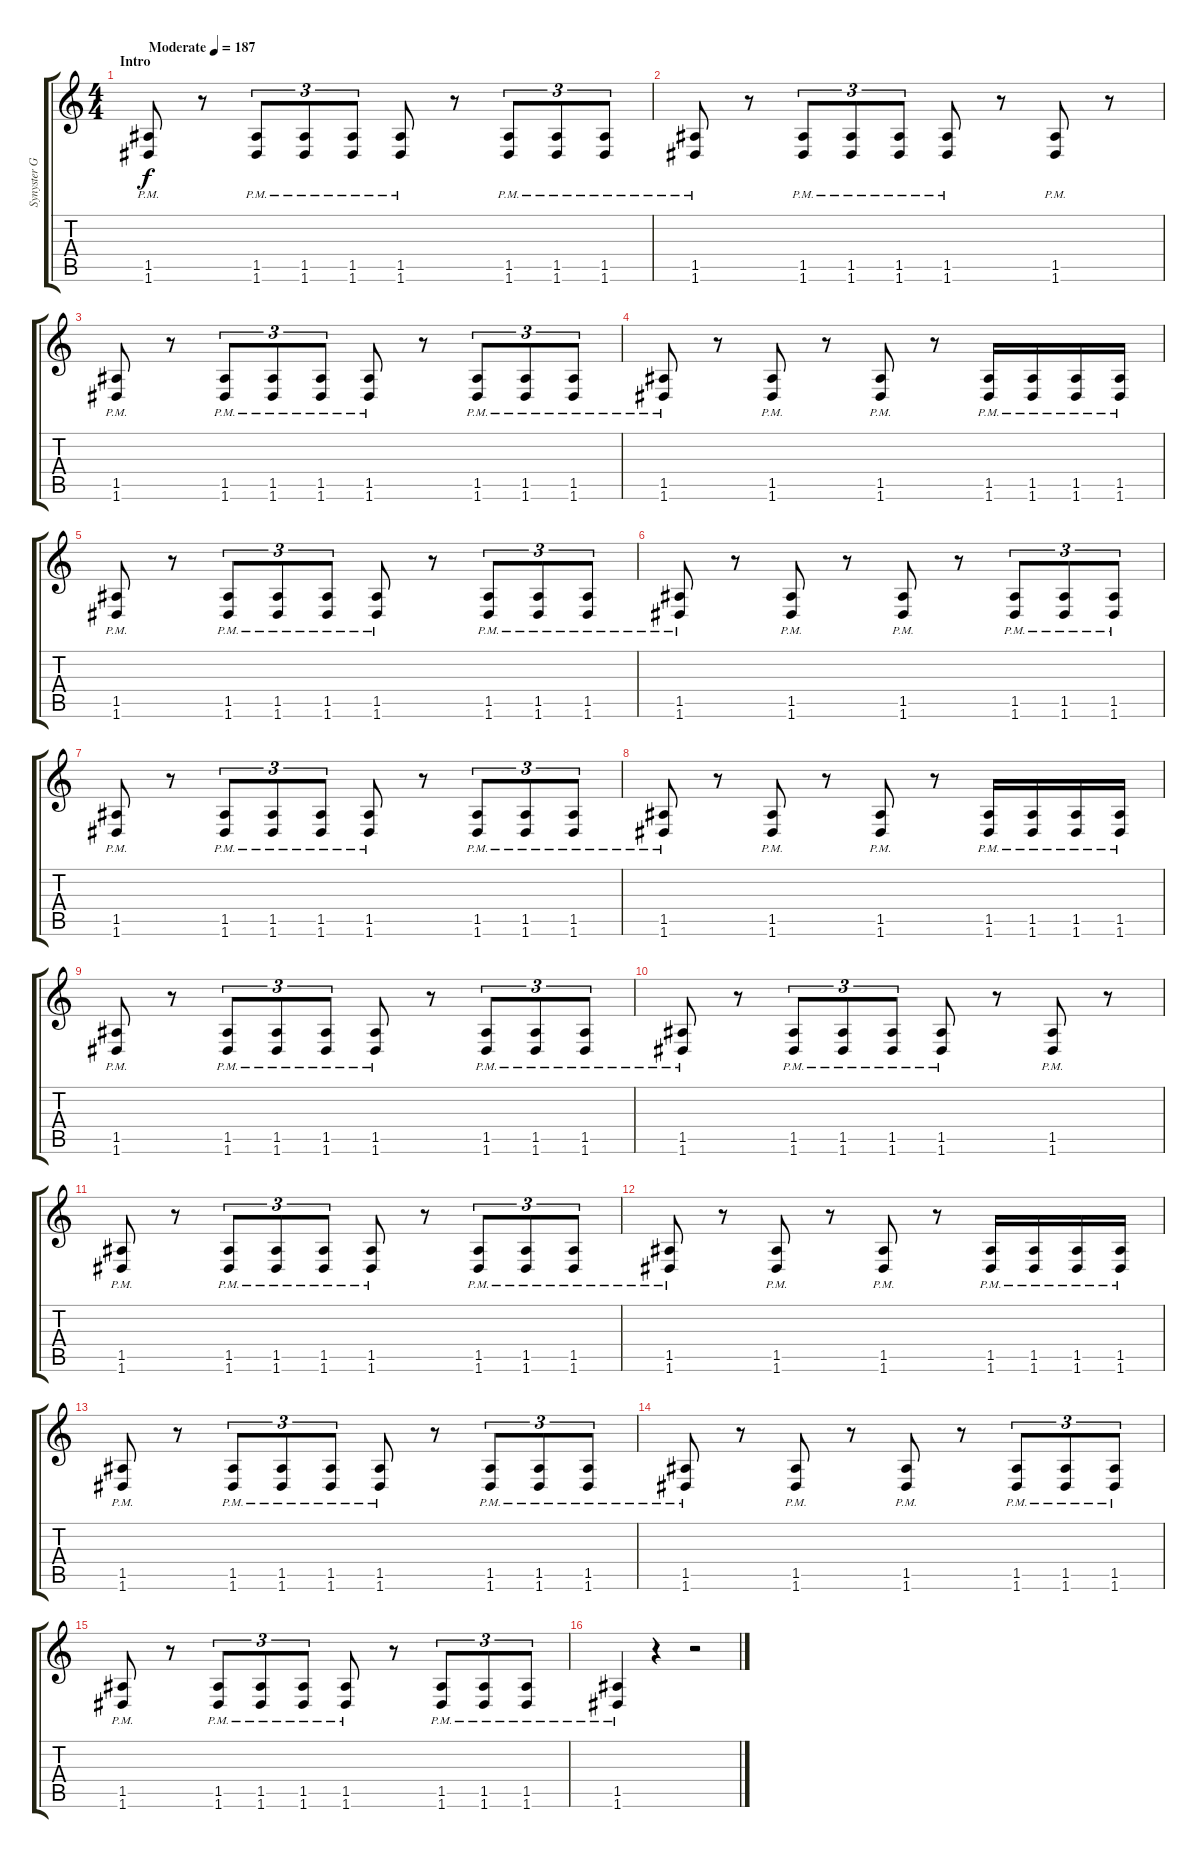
\track ("Synyster Gates (Rhythm)" "Synyster G") {instrument distortionguitar}
\staff {score tabs}
\tuning (E4 B3 G3 D3 A2 D2) {hide}
\ts (4 4)
\section ("" "Intro")
\tempo (187 "Moderate")
\clef g2
\ks c
(1.5{pm} 1.6{pm}).8{dy f instrument distortionguitar} r.8 (1.5{pm} 1.6{pm}).8{tu (3 2)} (1.5{pm} 1.6{pm}).8{tu (3 2)} (1.5{pm} 1.6{pm}).8{tu (3 2)} (1.5{pm} 1.6{pm}).8 r.8 (1.5{pm} 1.6{pm}).8{tu (3 2)} (1.5{pm} 1.6{pm}).8{tu (3 2)} (1.5{pm} 1.6{pm}).8{tu (3 2)} |
(1.5{pm} 1.6{pm}).8 r.8 (1.5{pm} 1.6{pm}).8{tu (3 2)} (1.5{pm} 1.6{pm}).8{tu (3 2)} (1.5{pm} 1.6{pm}).8{tu (3 2)} (1.5{pm} 1.6{pm}).8 r.8 (1.5{pm} 1.6{pm}).8 r.8 |
(1.5{pm} 1.6{pm}).8 r.8 (1.5{pm} 1.6{pm}).8{tu (3 2)} (1.5{pm} 1.6{pm}).8{tu (3 2)} (1.5{pm} 1.6{pm}).8{tu (3 2)} (1.5{pm} 1.6{pm}).8 r.8 (1.5{pm} 1.6{pm}).8{tu (3 2)} (1.5{pm} 1.6{pm}).8{tu (3 2)} (1.5{pm} 1.6{pm}).8{tu (3 2)} |
(1.5{pm} 1.6{pm}).8 r.8 (1.5{pm} 1.6{pm}).8 r.8 (1.5{pm} 1.6{pm}).8 r.8 (1.5{pm} 1.6{pm}).16 (1.5{pm} 1.6{pm}).16 (1.5{pm} 1.6{pm}).16 (1.5{pm} 1.6{pm}).16 |
(1.5{pm} 1.6{pm}).8 r.8 (1.5{pm} 1.6{pm}).8{tu (3 2)} (1.5{pm} 1.6{pm}).8{tu (3 2)} (1.5{pm} 1.6{pm}).8{tu (3 2)} (1.5{pm} 1.6{pm}).8 r.8 (1.5{pm} 1.6{pm}).8{tu (3 2)} (1.5{pm} 1.6{pm}).8{tu (3 2)} (1.5{pm} 1.6{pm}).8{tu (3 2)} |
(1.5{pm} 1.6{pm}).8 r.8 (1.5{pm} 1.6{pm}).8 r.8 (1.5{pm} 1.6{pm}).8 r.8 (1.5{pm} 1.6{pm}).8{tu (3 2)} (1.5{pm} 1.6{pm}).8{tu (3 2)} (1.5{pm} 1.6{pm}).8{tu (3 2)} |
(1.5{pm} 1.6{pm}).8 r.8 (1.5{pm} 1.6{pm}).8{tu (3 2)} (1.5{pm} 1.6{pm}).8{tu (3 2)} (1.5{pm} 1.6{pm}).8{tu (3 2)} (1.5{pm} 1.6{pm}).8 r.8 (1.5{pm} 1.6{pm}).8{tu (3 2)} (1.5{pm} 1.6{pm}).8{tu (3 2)} (1.5{pm} 1.6{pm}).8{tu (3 2)} |
(1.5{pm} 1.6{pm}).8 r.8 (1.5{pm} 1.6{pm}).8 r.8 (1.5{pm} 1.6{pm}).8 r.8 (1.5{pm} 1.6{pm}).16 (1.5{pm} 1.6{pm}).16 (1.5{pm} 1.6{pm}).16 (1.5{pm} 1.6{pm}).16 |
(1.5{pm} 1.6{pm}).8 r.8 (1.5{pm} 1.6{pm}).8{tu (3 2)} (1.5{pm} 1.6{pm}).8{tu (3 2)} (1.5{pm} 1.6{pm}).8{tu (3 2)} (1.5{pm} 1.6{pm}).8 r.8 (1.5{pm} 1.6{pm}).8{tu (3 2)} (1.5{pm} 1.6{pm}).8{tu (3 2)} (1.5{pm} 1.6{pm}).8{tu (3 2)} |
(1.5{pm} 1.6{pm}).8 r.8 (1.5{pm} 1.6{pm}).8{tu (3 2)} (1.5{pm} 1.6{pm}).8{tu (3 2)} (1.5{pm} 1.6{pm}).8{tu (3 2)} (1.5{pm} 1.6{pm}).8 r.8 (1.5{pm} 1.6{pm}).8 r.8 |
(1.5{pm} 1.6{pm}).8 r.8 (1.5{pm} 1.6{pm}).8{tu (3 2)} (1.5{pm} 1.6{pm}).8{tu (3 2)} (1.5{pm} 1.6{pm}).8{tu (3 2)} (1.5{pm} 1.6{pm}).8 r.8 (1.5{pm} 1.6{pm}).8{tu (3 2)} (1.5{pm} 1.6{pm}).8{tu (3 2)} (1.5{pm} 1.6{pm}).8{tu (3 2)} |
(1.5{pm} 1.6{pm}).8 r.8 (1.5{pm} 1.6{pm}).8 r.8 (1.5{pm} 1.6{pm}).8 r.8 (1.5{pm} 1.6{pm}).16 (1.5{pm} 1.6{pm}).16 (1.5{pm} 1.6{pm}).16 (1.5{pm} 1.6{pm}).16 |
(1.5{pm} 1.6{pm}).8 r.8 (1.5{pm} 1.6{pm}).8{tu (3 2)} (1.5{pm} 1.6{pm}).8{tu (3 2)} (1.5{pm} 1.6{pm}).8{tu (3 2)} (1.5{pm} 1.6{pm}).8 r.8 (1.5{pm} 1.6{pm}).8{tu (3 2)} (1.5{pm} 1.6{pm}).8{tu (3 2)} (1.5{pm} 1.6{pm}).8{tu (3 2)} |
(1.5{pm} 1.6{pm}).8 r.8 (1.5{pm} 1.6{pm}).8 r.8 (1.5{pm} 1.6{pm}).8 r.8 (1.5{pm} 1.6{pm}).8{tu (3 2)} (1.5{pm} 1.6{pm}).8{tu (3 2)} (1.5{pm} 1.6{pm}).8{tu (3 2)} |
(1.5{pm} 1.6{pm}).8 r.8 (1.5{pm} 1.6{pm}).8{tu (3 2)} (1.5{pm} 1.6{pm}).8{tu (3 2)} (1.5{pm} 1.6{pm}).8{tu (3 2)} (1.5{pm} 1.6{pm}).8 r.8 (1.5{pm} 1.6{pm}).8{tu (3 2)} (1.5{pm} 1.6{pm}).8{tu (3 2)} (1.5{pm} 1.6{pm}).8{tu (3 2)} |
(1.5{pm} 1.6{pm}).4 r.4 r.2
